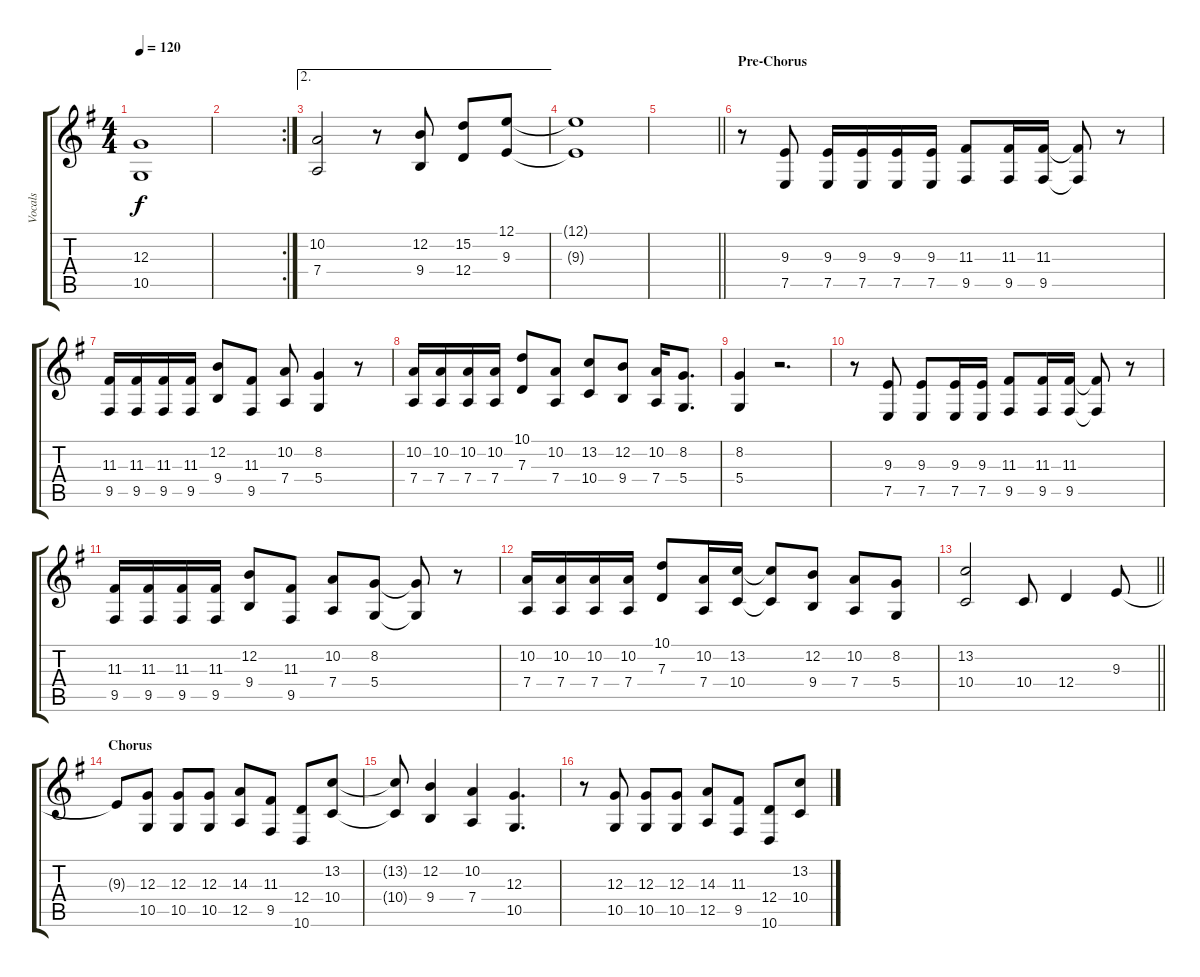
\track ("Vocals" "Vocals") {instrument lead1square}
\staff {score tabs}
\tuning (E4 B3 G3 D3 A2 E2) {hide}
\ts (4 4)
\tempo 120
\clef g2
\ks g
(12.3{t} 10.5{t}).1{dy f} |
\rc 2
|
\ae 2
(10.2 7.4).2 r.8 (12.2 9.4).8 (15.2 12.4).8 (12.1 9.3).8 |
(12.1{t} 9.3{t}).1 |
\barLineRight lightlight
|
\section ("" "Pre-Chorus")
r.8 (9.3 7.5).8{volume 14 balance 3 instrument clarinet} (9.3 7.5).16 (9.3 7.5).16 (9.3 7.5).16 (9.3 7.5).16 (11.3 9.5).8 (11.3 9.5).16 (11.3 9.5).16 (11.3{t} 9.5{t}).8 r.8 |
(11.3 9.5).16{volume 14 balance 13 instrument oboe} (11.3 9.5).16 (11.3 9.5).16 (11.3 9.5).16 (12.2 9.4).8 (11.3 9.5).8 (10.2 7.4).8 (8.2 5.4).4 r.8 |
(10.2 7.4).16{volume 16 balance 3 instrument sopranosax} (10.2 7.4).16 (10.2 7.4).16 (10.2 7.4).16 (10.1 7.3).8 (10.2 7.4).8 (13.2 10.4).8 (12.2 9.4).8 (10.2 7.4).16 (8.2 5.4).8{d} |
(8.2 5.4).4 r.2{d} |
r.8 (9.3 7.5).8{balance 13 instrument cello} (9.3 7.5).8 (9.3 7.5).16 (9.3 7.5).16 (11.3 9.5).8 (11.3 9.5).16 (11.3 9.5).16 (11.3{t} 9.5{t}).8 r.8 |
(11.3 9.5).16{volume 16 balance 3 instrument pad1newage} (11.3 9.5).16 (11.3 9.5).16 (11.3 9.5).16 (12.2 9.4).8 (11.3 9.5).8 (10.2 7.4).8 (8.2 5.4).8 (8.2{t} 5.4{t}).8 r.8 |
(10.2 7.4).16{balance 13 instrument electricguitarjazz} (10.2 7.4).16 (10.2 7.4).16 (10.2 7.4).16 (10.1 7.3).8 (10.2 7.4).16 (13.2 10.4).16 (13.2{t} 10.4{t}).8 (12.2 9.4).8 (10.2 7.4).8 (8.2 5.4).8 |
\barLineRight lightlight
(13.2 10.4).2 10.4.8{volume 12 balance 8 instrument lead1square} 12.4.4 9.3.8 |
\section ("" "Chorus")
9.3{t}.8 (12.3 10.5).8 (12.3 10.5).8 (12.3 10.5).8 (14.3 12.5).8 (11.3 9.5).8 (12.4 10.6).8 (13.2 10.4).8 |
(13.2{t} 10.4{t}).8 (12.2 9.4).4 (10.2 7.4).4 (12.3 10.5).4{d} |
r.8 (12.3 10.5).8 (12.3 10.5).8 (12.3 10.5).8 (14.3 12.5).8 (11.3 9.5).8 (12.4 10.6).8 (13.2 10.4).8
